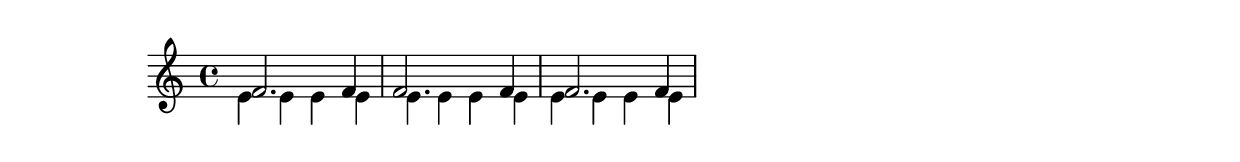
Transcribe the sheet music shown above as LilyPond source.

%% Do not edit this file; it is automatically
%% generated from LSR http://lsr.dsi.unimi.it
%% This file is in the public domain.
\version "2.13.16"

\header {
%% Translation of GIT committish: 5a7301fc350ffc3ab5bd3a2084c91666c9e9a549
  texidoces = "
Cuando se puede una nota en la voz superior para evitar la colisión
con una nota de otra voz, el comportamiento predeterminado es
desplazar la nota superior a la derecha.  Se puede cambiar usando la
propiedad @code{prefer-dotted-right} de @code{NoteCollision}.

"
  doctitlees = "Desplazar las notas con puntillo en polifonía"



  lsrtags = "rhythms, simultaneous-notes, tweaks-and-overrides"

  texidoc = "
When a dotted note in the upper voice is moved to avoid a collision
with a note in another voice, the default is to move the upper note to
the right.  This behaviour can be over-ridden by using the
@code{prefer-dotted-right} property of @code{NoteCollision}.

"
  doctitle = "Moving dotted notes in polyphony"
} % begin verbatim

\new Staff \relative c' <<
  { f2. f4
    \override Staff.NoteCollision #'prefer-dotted-right = ##f
    f2. f4
    \override Staff.NoteCollision #'prefer-dotted-right = ##t
    f2. f4
  }
  \\
  { e4 e e e e e e e e e e e}
>>

